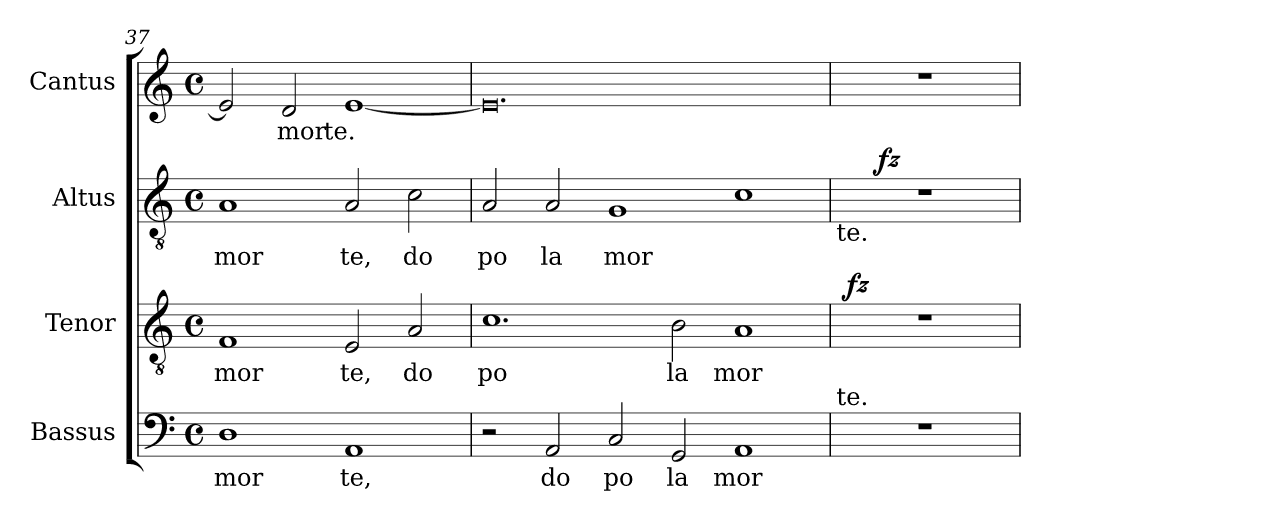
**kern	**text	**kern	**text	**dynam	**kern	**text	**dynam	**kern	**text
*part4	*part4	*part3	*part3	*part3	*part2	*part2	*part2	*part1	*part1
*staff4	*staff4	*staff3	*staff3	*staff3	*staff2	*staff2	*staff2	*staff1	*staff1
*I"Bassus	*	*I"Tenor	*	*	*I"Altus	*	*	*I"Cantus	*
*clefF4	*	*clefGv2	*	*	*clefGv2	*	*	*clefG2	*
*k[]	*	*k[]	*	*	*k[]	*	*	*k[]	*
*C:	*	*C:	*	*	*C:	*	*	*C:	*
*M4/4	*	*M4/4	*	*	*M4/4	*	*	*M4/4	*
*met(c)	*	*met(c)	*	*	*met(c)	*	*	*met(c)	*
=37	=37	=37	=37	=37	=37	=37	=37	=37	=37
!	!LO:LY:b:cj	!	!LO:LY:b:cj	!	!	!LO:LY:b:cj	!	!	!LO:LY:b:cj
1D	mor	1F	mor	.	1A	mor	.	2e/]	.
!	!	!	!	!	!	!	!	!	!LO:LY:b:cj
.	.	.	.	.	.	.	.	2d/	mor
!	!LO:LY:b:cj	!	!LO:LY:b:cj	!	!	!LO:LY:b:cj	!	!	!LO:LY:b:cj
1AA	te,	2E/	te,	.	2A/	te,	.	[<1e	te.
!	!	!	!LO:LY:b:cj	!	!	!LO:LY:b:cj	!	!	!
.	.	2A/	do	.	2c\	do	.	.	.
=38	=38	=38	=38	=38	=38	=38	=38	=38	=38
!	!	!	!LO:LY:b:cj	!	!	!LO:LY:b:cj	!	!	!LO:LY:b:cj
2r	.	1.c	po	.	2A/	po	.	0.e>]	.
!	!LO:LY:b:cj	!	!	!	!	!LO:LY:b:cj	!	!	!
2AA/	do	.	.	.	2A/	la	.	.	.
!	!LO:LY:b:cj	!	!	!	!	!LO:LY:b:cj	!	!	!
2C/	po	.	.	.	1G	mor	.	.	.
!	!LO:LY:b:cj	!	!LO:LY:b:cj	!	!	!	!	!	!
2GG/	la	2B\	la	.	.	.	.	.	.
!	!LO:LY:b:cj	!	!LO:LY:b:cj	!	!	!LO:LY:b:cj	!	!	!
1AA	mor	1A	mor	.	1c	.	.	.	.
=39	=39	=39	=39	=39	=39	=39	=39	=39	=39
*	*	*^	*	*	*^	*	*	*	*
!	!	!	!	!	!	!LO:TX:b:t=te.	!	!	!	!	!
!LO:TX:a:t=te.	!	!	!	!	!	!	!	!	!	!	!
1r	.	1r	32ryy	.	.	1r	8.ryy	.	.	1r	.
!	!	!	!	!	!LO:DY:b	!	!	!	!	!	!
.	.	.	2ryy	.	fz	.	.	.	.	.	.
!	!	!	!	!	!	!	!	!	!LO:DY:a	!	!
.	.	.	.	.	.	.	2ryy	.	fz	.	.
.	.	.	4...ryy	.	.	.	.	.	.	.	.
.	.	.	.	.	.	.	4ryy	.	.	.	.
.	.	.	.	.	.	.	16ryy	.	.	.	.
*	*	*v	*v	*	*	*	*	*	*	*	*
*	*	*	*	*	*v	*v	*	*	*	*
=	=	=	=	=	=	=	=	=	=
*-	*-	*-	*-	*-	*-	*-	*-	*-	*-
